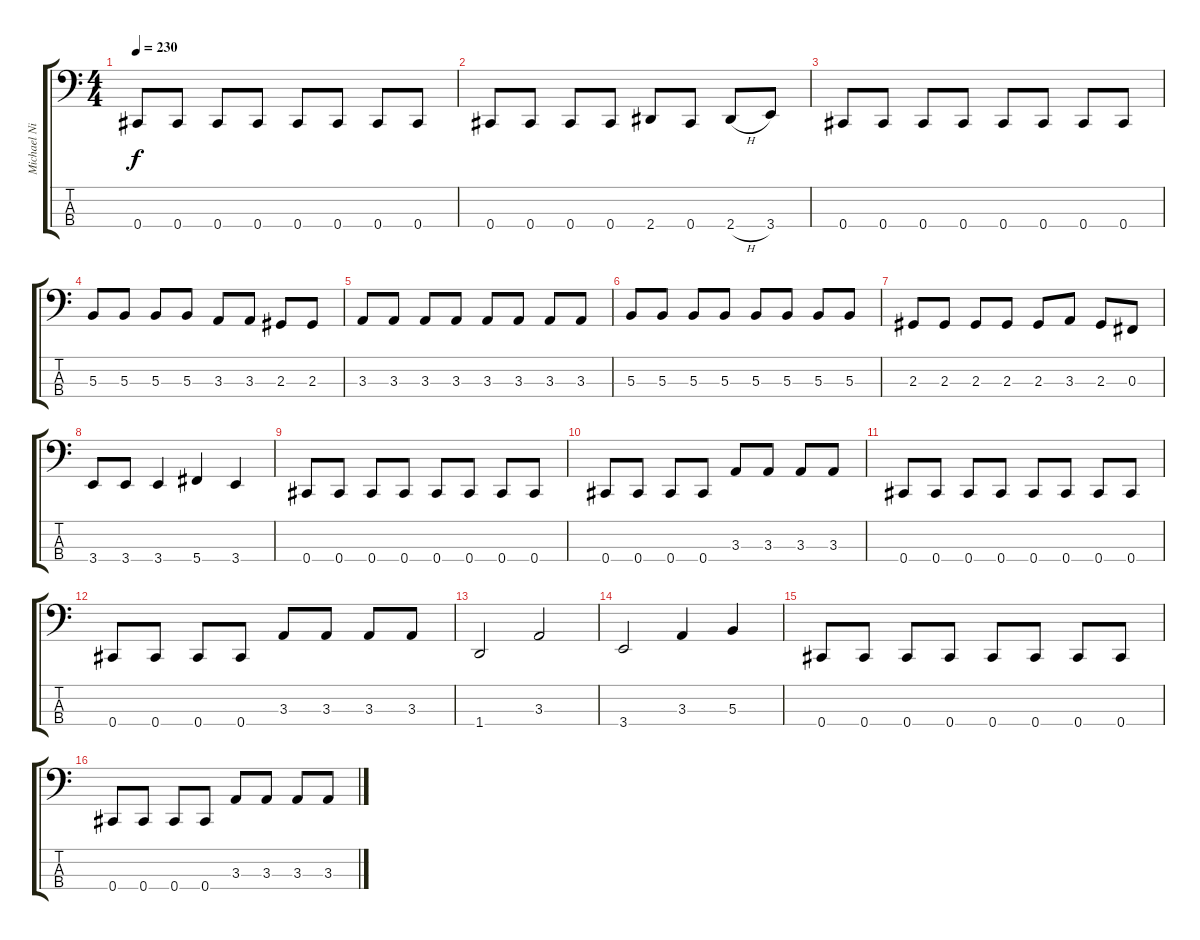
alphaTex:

\track ("Michael Nicklasson" "Michael Ni") {instrument electricbasspick}
\staff {score tabs}
\tuning (E2 B1 Gb1 Db1) {hide}
\ts (4 4)
\tempo 230
\clef f4
\ks c
0.4.8{dy f} 0.4.8 0.4.8 0.4.8 0.4.8 0.4.8 0.4.8 0.4.8 |
0.4.8 0.4.8 0.4.8 0.4.8 2.4.8 0.4.8 2.4{h}.8 3.4.8 |
0.4.8 0.4.8 0.4.8 0.4.8 0.4.8 0.4.8 0.4.8 0.4.8 |
5.3.8 5.3.8 5.3.8 5.3.8 3.3.8 3.3.8 2.3.8 2.3.8 |
3.3.8 3.3.8 3.3.8 3.3.8 3.3.8 3.3.8 3.3.8 3.3.8 |
5.3.8 5.3.8 5.3.8 5.3.8 5.3.8 5.3.8 5.3.8 5.3.8 |
2.3.8 2.3.8 2.3.8 2.3.8 2.3.8 3.3.8 2.3.8 0.3.8 |
3.4.8 3.4.8 3.4.4 5.4.4 3.4.4 |
0.4.8 0.4.8 0.4.8 0.4.8 0.4.8 0.4.8 0.4.8 0.4.8 |
0.4.8 0.4.8 0.4.8 0.4.8 3.3.8 3.3.8 3.3.8 3.3.8 |
0.4.8 0.4.8 0.4.8 0.4.8 0.4.8 0.4.8 0.4.8 0.4.8 |
0.4.8 0.4.8 0.4.8 0.4.8 3.3.8 3.3.8 3.3.8 3.3.8 |
1.4.2 3.3.2 |
3.4.2 3.3.4 5.3.4 |
0.4.8 0.4.8 0.4.8 0.4.8 0.4.8 0.4.8 0.4.8 0.4.8 |
0.4.8 0.4.8 0.4.8 0.4.8 3.3.8 3.3.8 3.3.8 3.3.8
